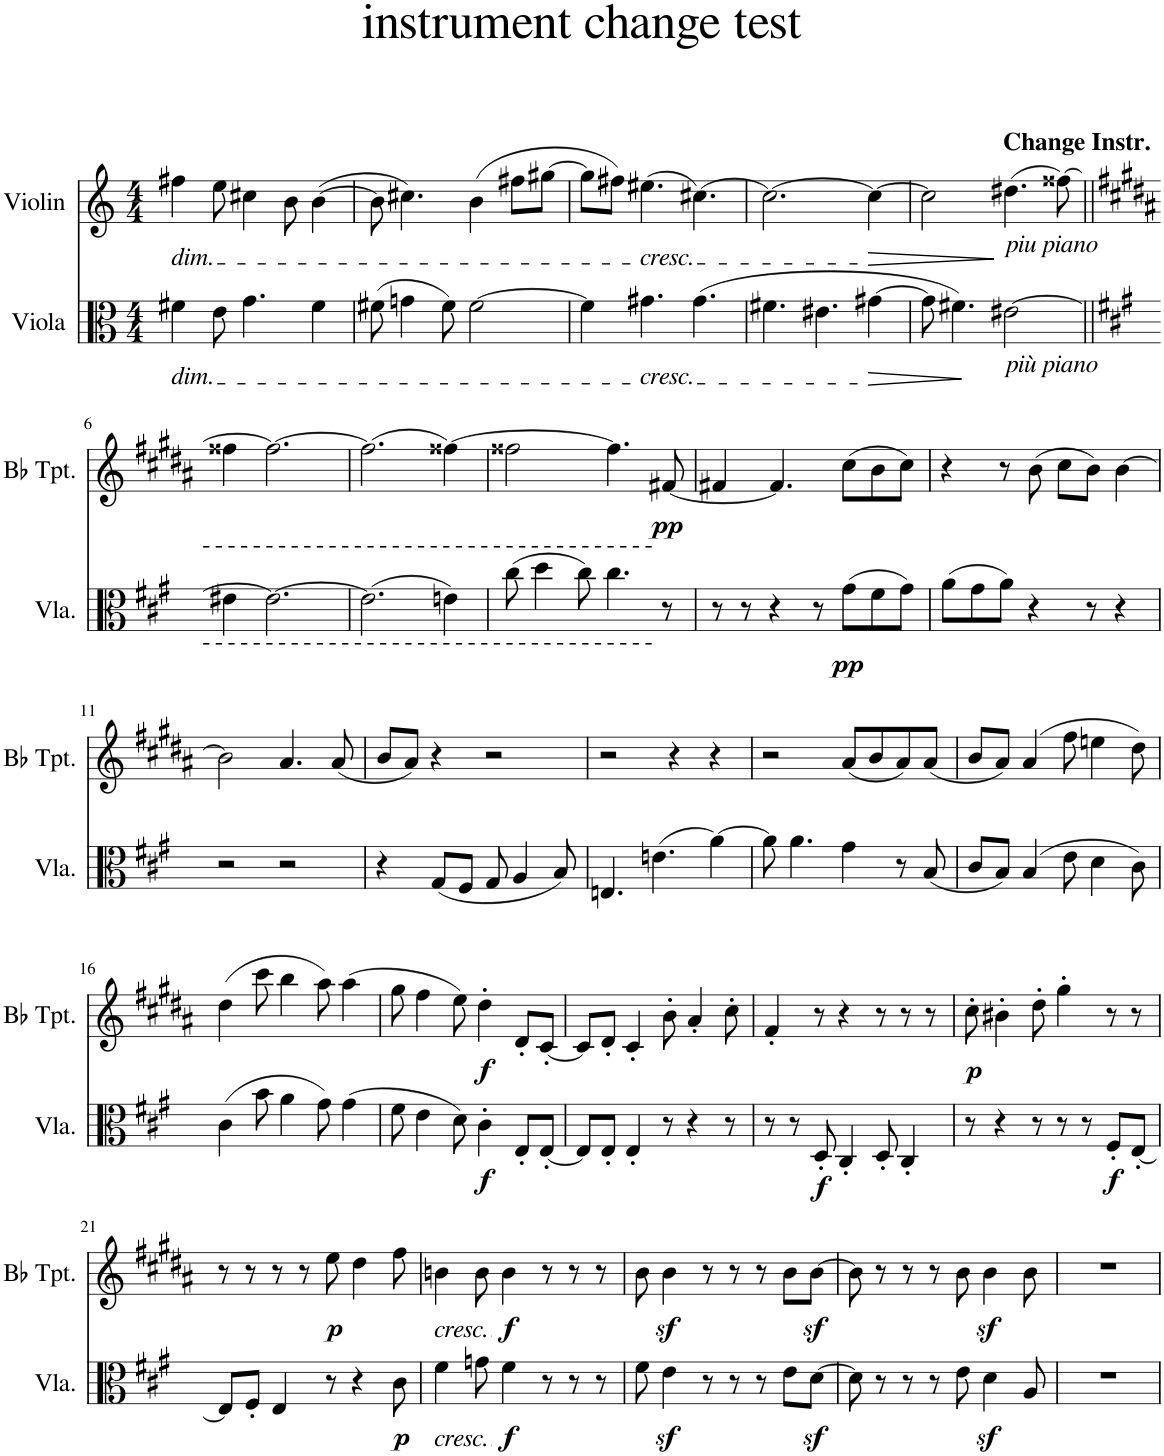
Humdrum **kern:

**kern	**dynam	**kern	**dynam
*part2	*part2	*part1	*part1
*staff2	*staff2	*staff1	*staff1
*I"Viola	*	*I"Violin	*
*I'Vla.	*	*I'Vln.	*
*clefC3	*	*clefG2	*
*k[]	*	*k[]	*
*M4/4	*	*M4/4	*
=1	=1	=1	=1
!	!	!LO:TX:b:i:t=dim.	!
!LO:TX:b:i:t=dim.	!	!	!
4f#X\	.	4ff#X\	.
8e\	.	8ee\	.
4.g\	.	4cc#X\	.
.	.	8b\	.
4f#\	.	([4b\	.
=2	=2	=2	=2
(8f#X\	.	8b\]	.
4gn\	.	4.cc#X\)	.
8f#\)	.	.	.
[2f#\	.	(4b\	.
.	.	8ff#X\L	.
.	.	[8gg#X\J	.
=3	=3	=3	=3
4f#\]	.	8gg#\L]	.
.	.	8ff#X\J)	.
!	!	!LO:TX:b:i:t=cresc.	!
!LO:TX:b:i:t=cresc.	!	!	!
4.g#X\	.	(4.ee#X\	.
(4.g#\	.	[4.cc#X\)	.
=4	=4	=4	=4
4.f#X\	.	2.cc#\_	.
4.e#X\	.	.	.
!	!LO:HP:b	!	!LO:HP:b
[4g#X\	>	4cc#\_	>
=5	=5	=5	=5
8g#\]	.	2cc#\]	.
4.f#X\)	]	.	.
!	!	!LO:TX:a:B:t=Change Instr.	!
!	!	!LO:TX:b:t=piu piano	!
!LO:TX:b:t=più piano	!	!	!
[2e#X\	.	(4.dd#X\	]
.	.	[8ff##X\)	.
!!LO:LB:g=z
=6||	=6||	=6||	=6||
*k[f#c#g#]	*	*k[f#c#g#d#a#]	*
4e#X\	.	4ff##X\	.
2.e#\_	.	2.ff##\_	.
=7	=7	=7	=7
(2.e#\]	.	(2.ff##\]	.
4en\)	.	[4ff##X\)	.
=8	=8	=8	=8
(8cc#\	.	2ff##X\	.
4dd\	.	.	.
8cc#\)	.	.	.
4.cc#\	.	4.ff##\]	.
!	!	!	!LO:DY:b
8r	.	[8f#X/	pp
=9	=9	=9	=9
8r	.	4f#X/	.
8r	.	.	.
4r	.	4.f#/]	.
8r	.	.	.
!	!LO:DY:b	!	!
(8g#\L	pp	(8cc#\L	.
8f#\	.	8b\	.
8g#\J)	.	8cc#\J)	.
=10	=10	=10	=10
(8a\L	.	4r	.
8g#\	.	.	.
8a\J)	.	8r	.
4r	.	(8b\	.
.	.	8cc#\L	.
8r	.	8b\J)	.
4r	.	[4b\	.
!!LO:LB:g=z
=11	=11	=11	=11
2r	.	2b\]	.
2r	.	4.a#/	.
.	.	(8a#/	.
=12	=12	=12	=12
4r	.	8b/L	.
.	.	8a#/J)	.
(8G#/L	.	4r	.
8F#/J	.	.	.
8G#/	.	2r	.
4A/	.	.	.
8B/)	.	.	.
=13	=13	=13	=13
4.En/	.	2r	.
(4.en\	.	.	.
.	.	4r	.
[4a\)	.	4r	.
=14	=14	=14	=14
8a\]	.	2r	.
4.a\	.	.	.
4g#\	.	(8a#/L	.
.	.	8b/	.
8r	.	8a#/)	.
(8B/	.	(8a#/J	.
=15	=15	=15	=15
8c#/L	.	8b/L	.
8B/J)	.	8a#/J)	.
(4B/	.	(4a#/	.
8e\	.	8ff#\	.
4d\	.	4een\	.
8c#\)	.	8dd#\)	.
!!LO:LB:g=z
=16	=16	=16	=16
(4c#\	.	(4dd#\	.
8b\	.	8ccc#\	.
4a\	.	4bb\	.
8g#\)	.	8aa#\)	.
(4g#\	.	(4aa#\	.
=17	=17	=17	=17
8f#\	.	8gg#\	.
4e\	.	4ff#\	.
8d\)	.	8ee\)	.
!	!LO:DY:b	!	!LO:DY:b
4c#'\	f	4dd#'\	f
8E'/L	.	8d#'/L	.
[8E'/J	.	[8c#'/J	.
=18	=18	=18	=18
8E/L]	.	8c#/L]	.
8E'/J	.	8d#'/J	.
4E'/	.	4c#'/	.
8r	.	8b'\	.
4r	.	4a#'/	.
8r	.	8cc#'\	.
=19	=19	=19	=19
8r	.	4f#'/	.
8r	.	.	.
!	!LO:DY:b	!	!
8D'/	f	8r	.
4C#'/	.	4r	.
8D'/	.	8r	.
4C#'/	.	8r	.
.	.	8r	.
=20	=20	=20	=20
!	!	!	!LO:DY:b
8r	.	8cc#'\	p
4r	.	4b#X'\	.
8r	.	8dd#'\	.
8r	.	4gg#'\	.
8r	.	.	.
!	!LO:DY:b	!	!
8F#'/L	f	8r	.
[8E'/J	.	8r	.
!!LO:LB:g=z
=21	=21	=21	=21
8E/L]	.	8r	.
8F#'/J	.	8r	.
4E/	.	8r	.
.	.	8r	.
!	!	!	!LO:DY:b
8r	.	8ee\	p
4r	.	4dd#\	.
!	!LO:DY:b	!	!
8c#\	p	8ff#\	.
=22	=22	=22	=22
!	!	!LO:TX:b:i:t=cresc.	!
!LO:TX:b:i:t=cresc.	!	!	!
4f#\	.	4bn\	.
8gn\	.	8b\	.
!	!LO:DY:b	!	!LO:DY:b
4f#\	f	4b\	f
8r	.	8r	.
8r	.	8r	.
8r	.	8r	.
=23	=23	=23	=23
8f#\	.	8b\	.
4ez<\	.	4bz<\	.
8r	.	8r	.
8r	.	8r	.
8r	.	8r	.
8e\L	.	8b\L	.
[8dz<\J	.	[8bz<\J	.
=24	=24	=24	=24
8d\]	.	8b\]	.
8r	.	8r	.
8r	.	8r	.
8r	.	8r	.
8e\	.	8b\	.
4dz<\	.	4bz<\	.
8A/	.	8b\	.
=25	=25	=25	=25
1r	.	1r	.
=	=	=	=
*-	*-	*-	*-
